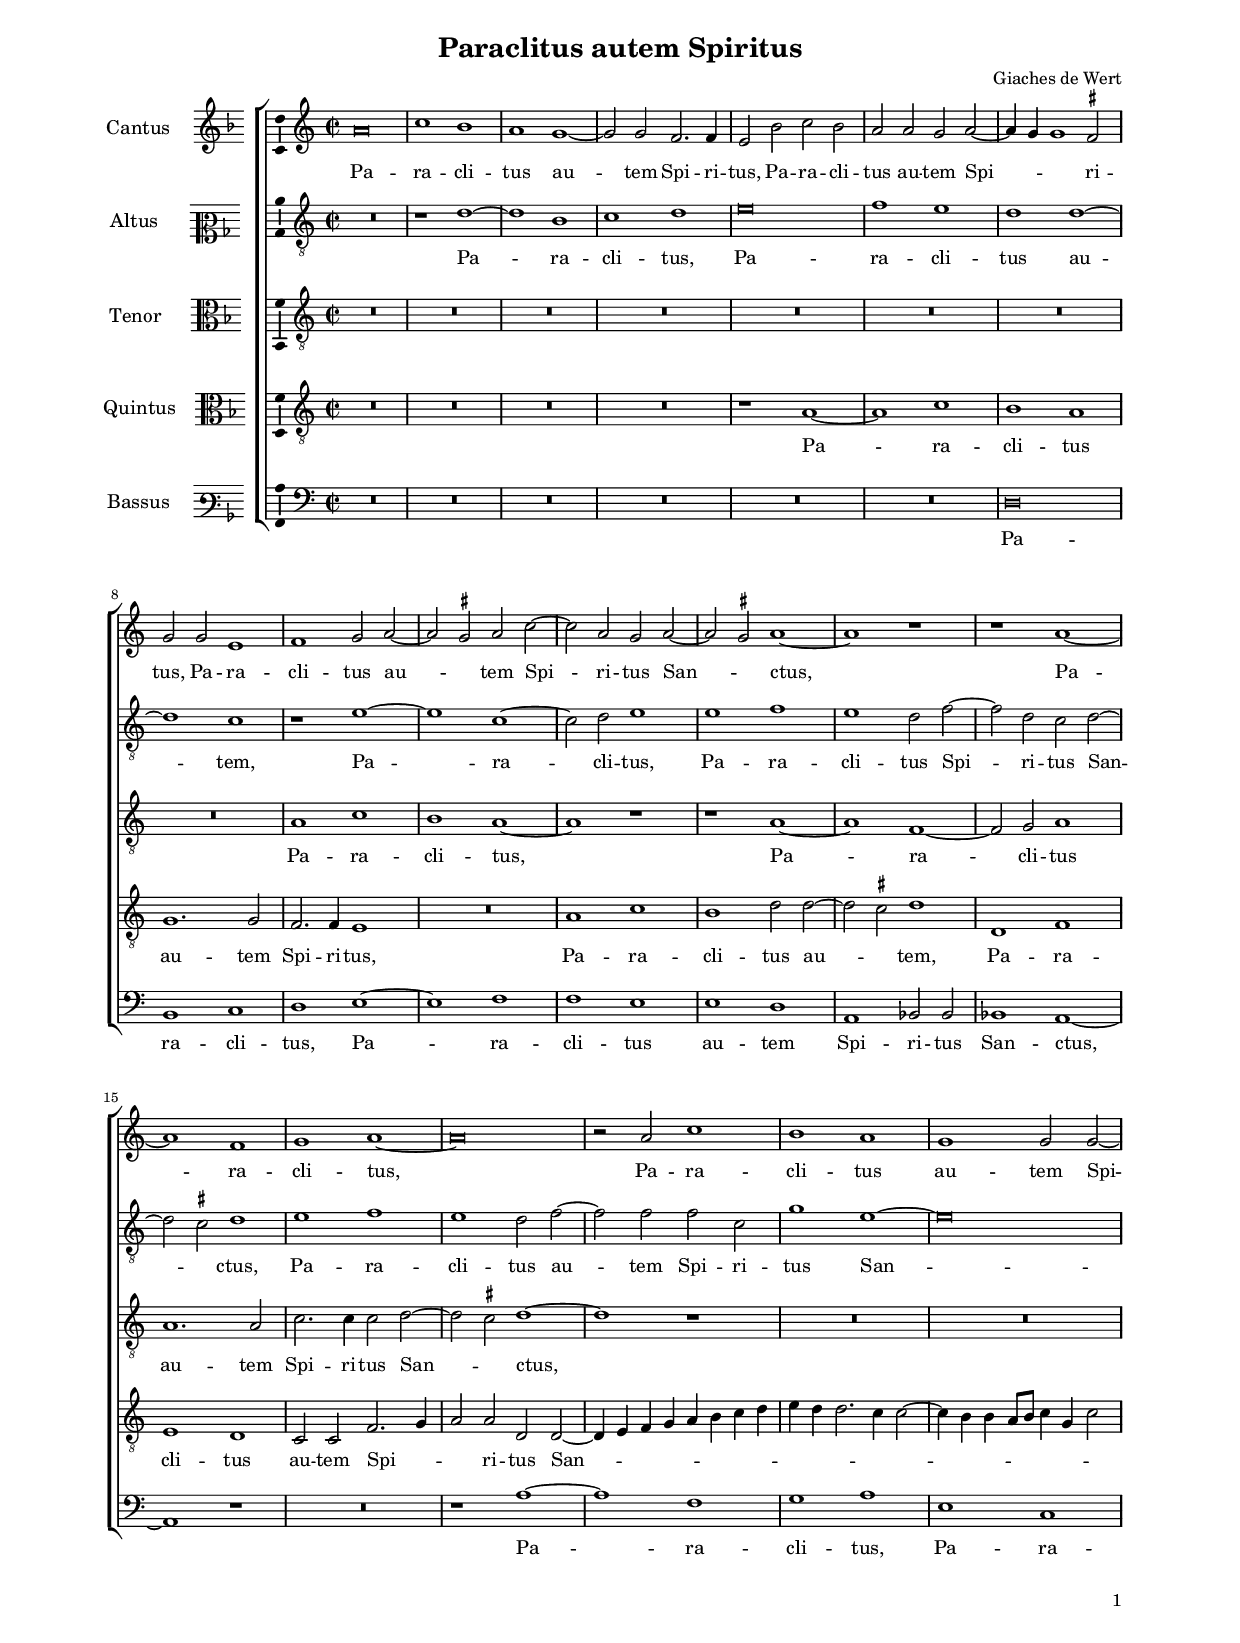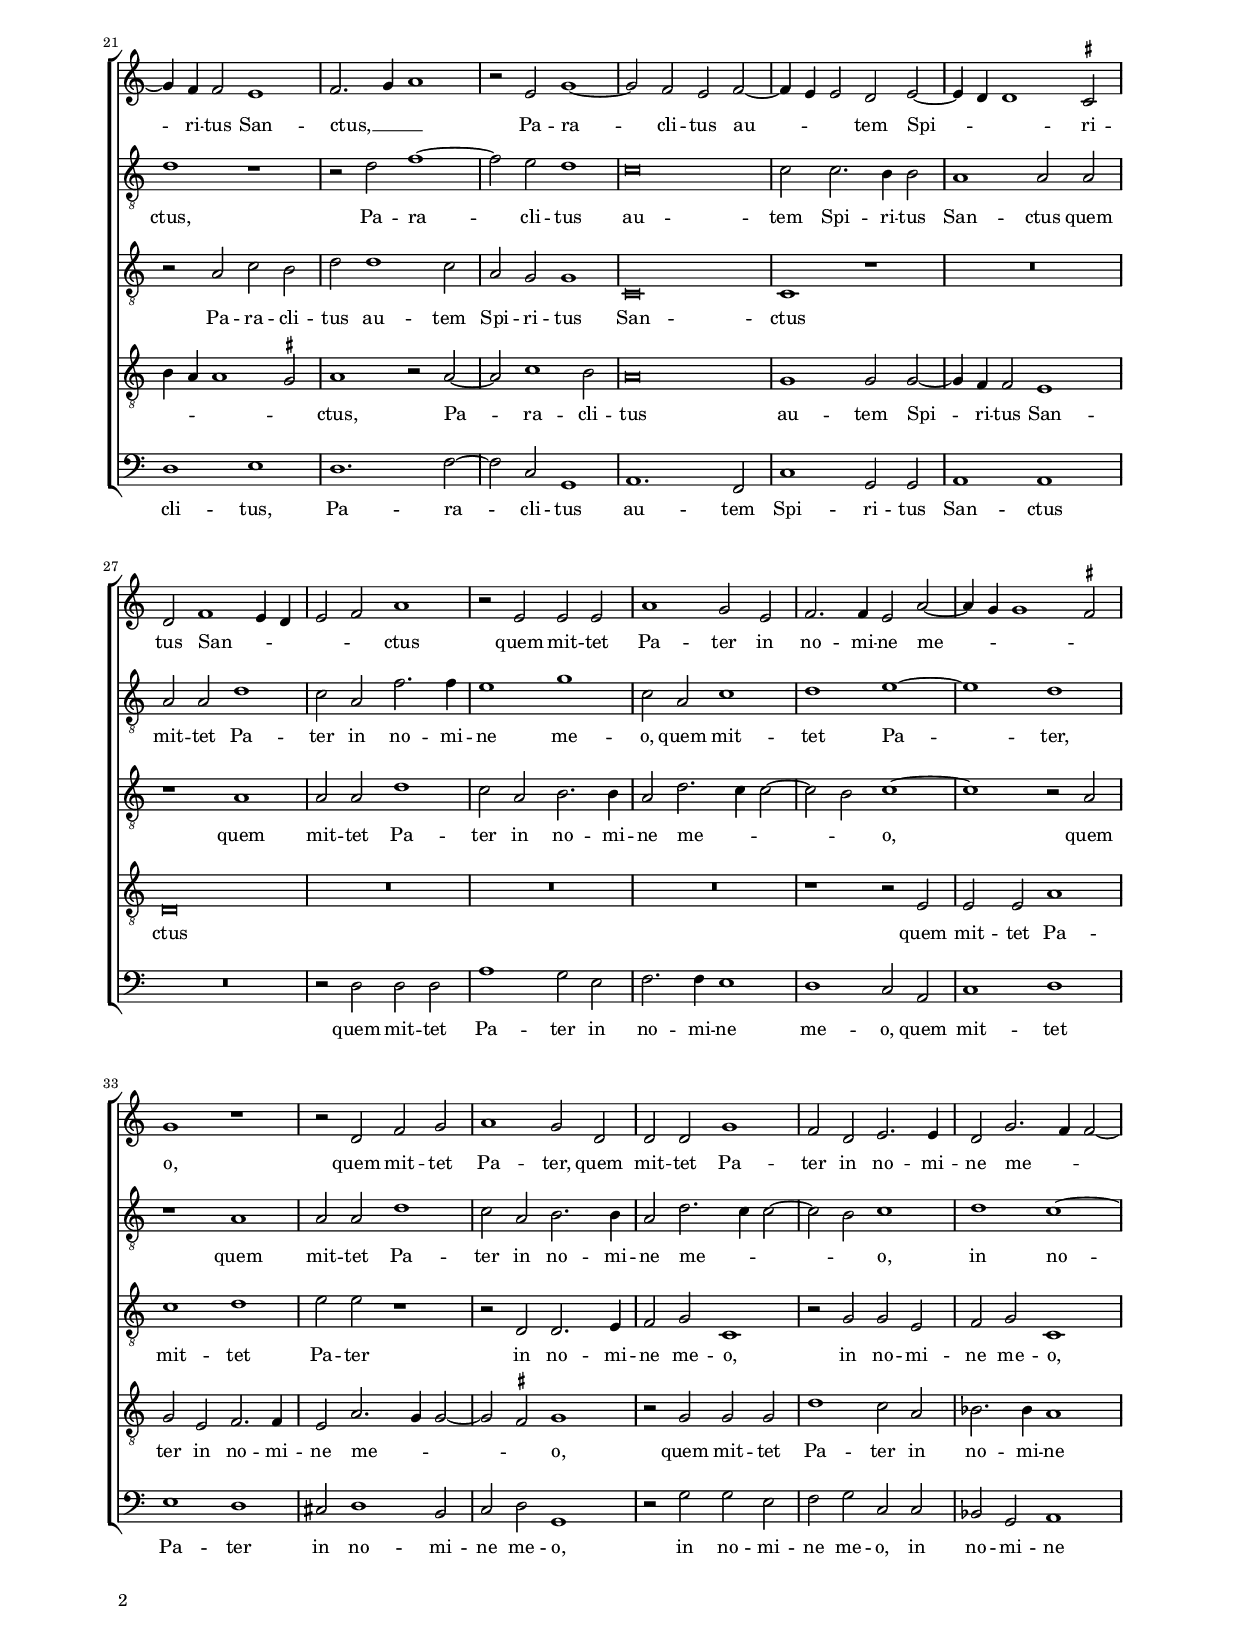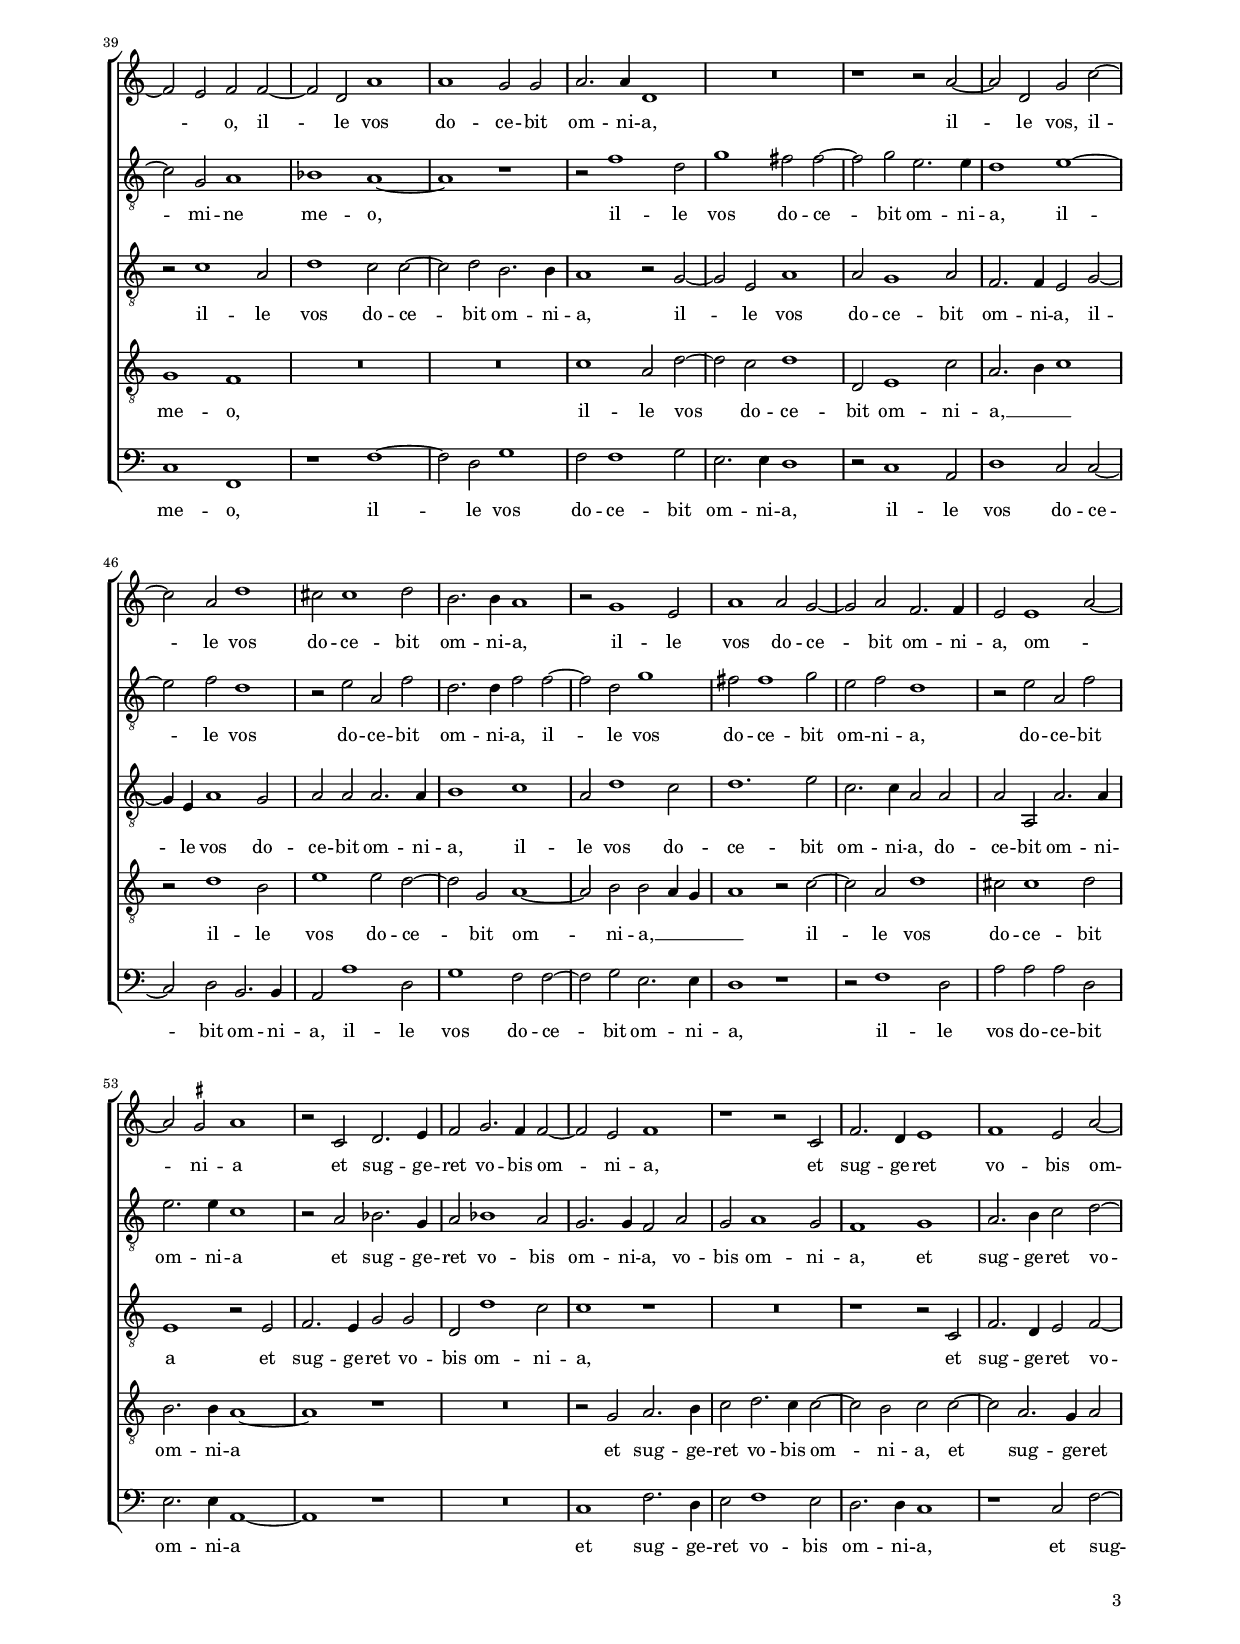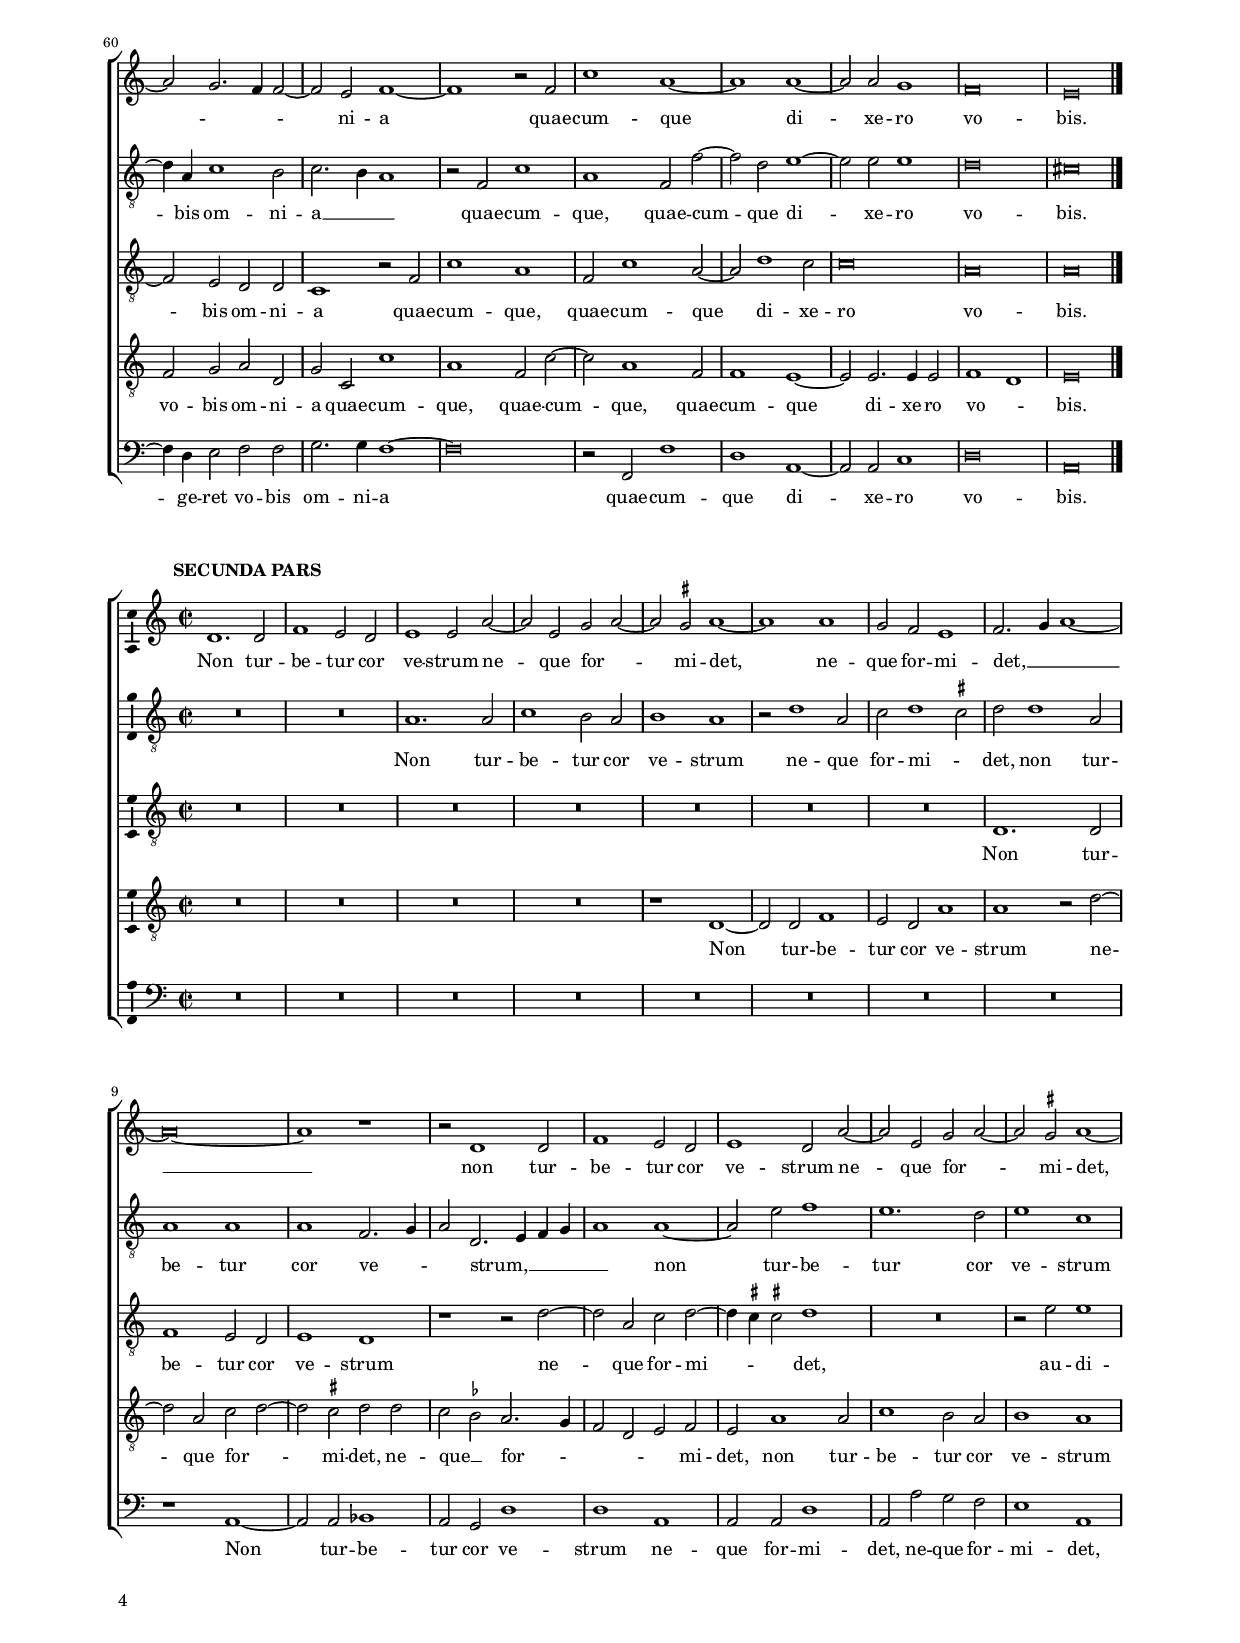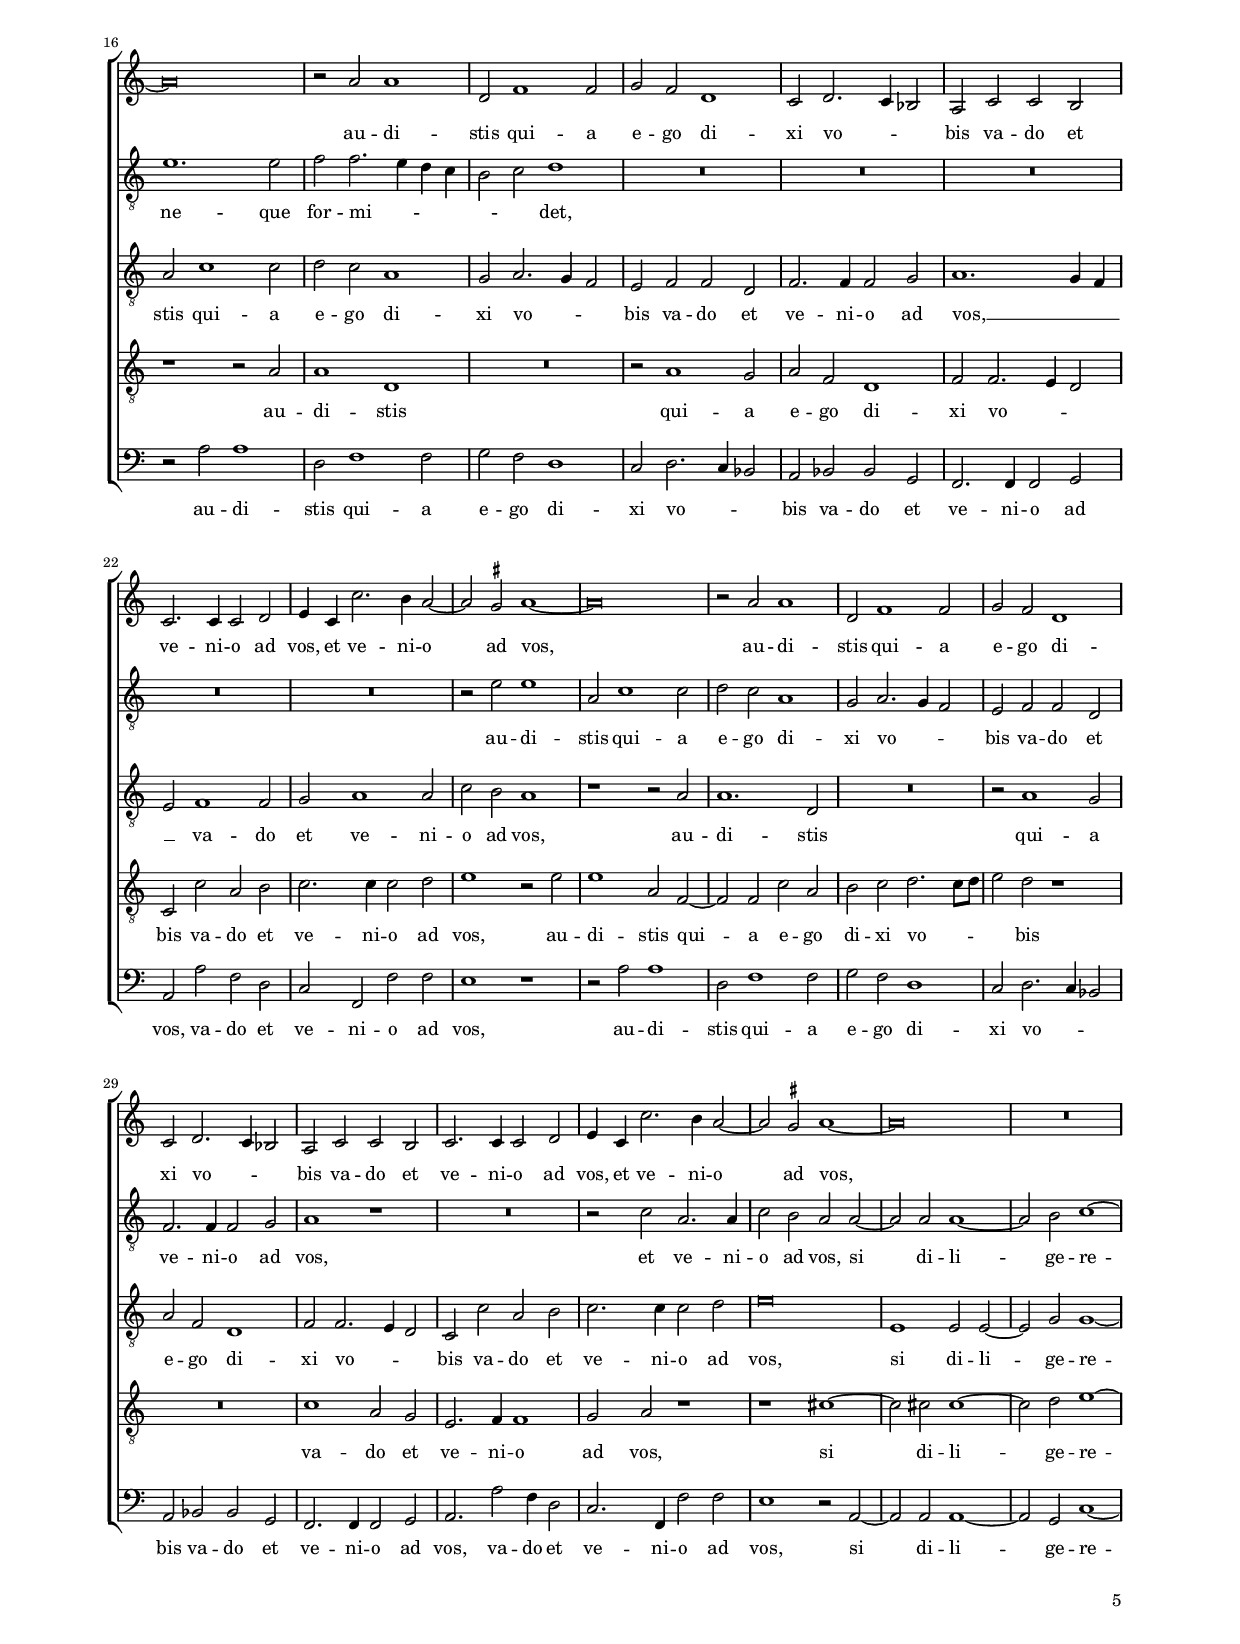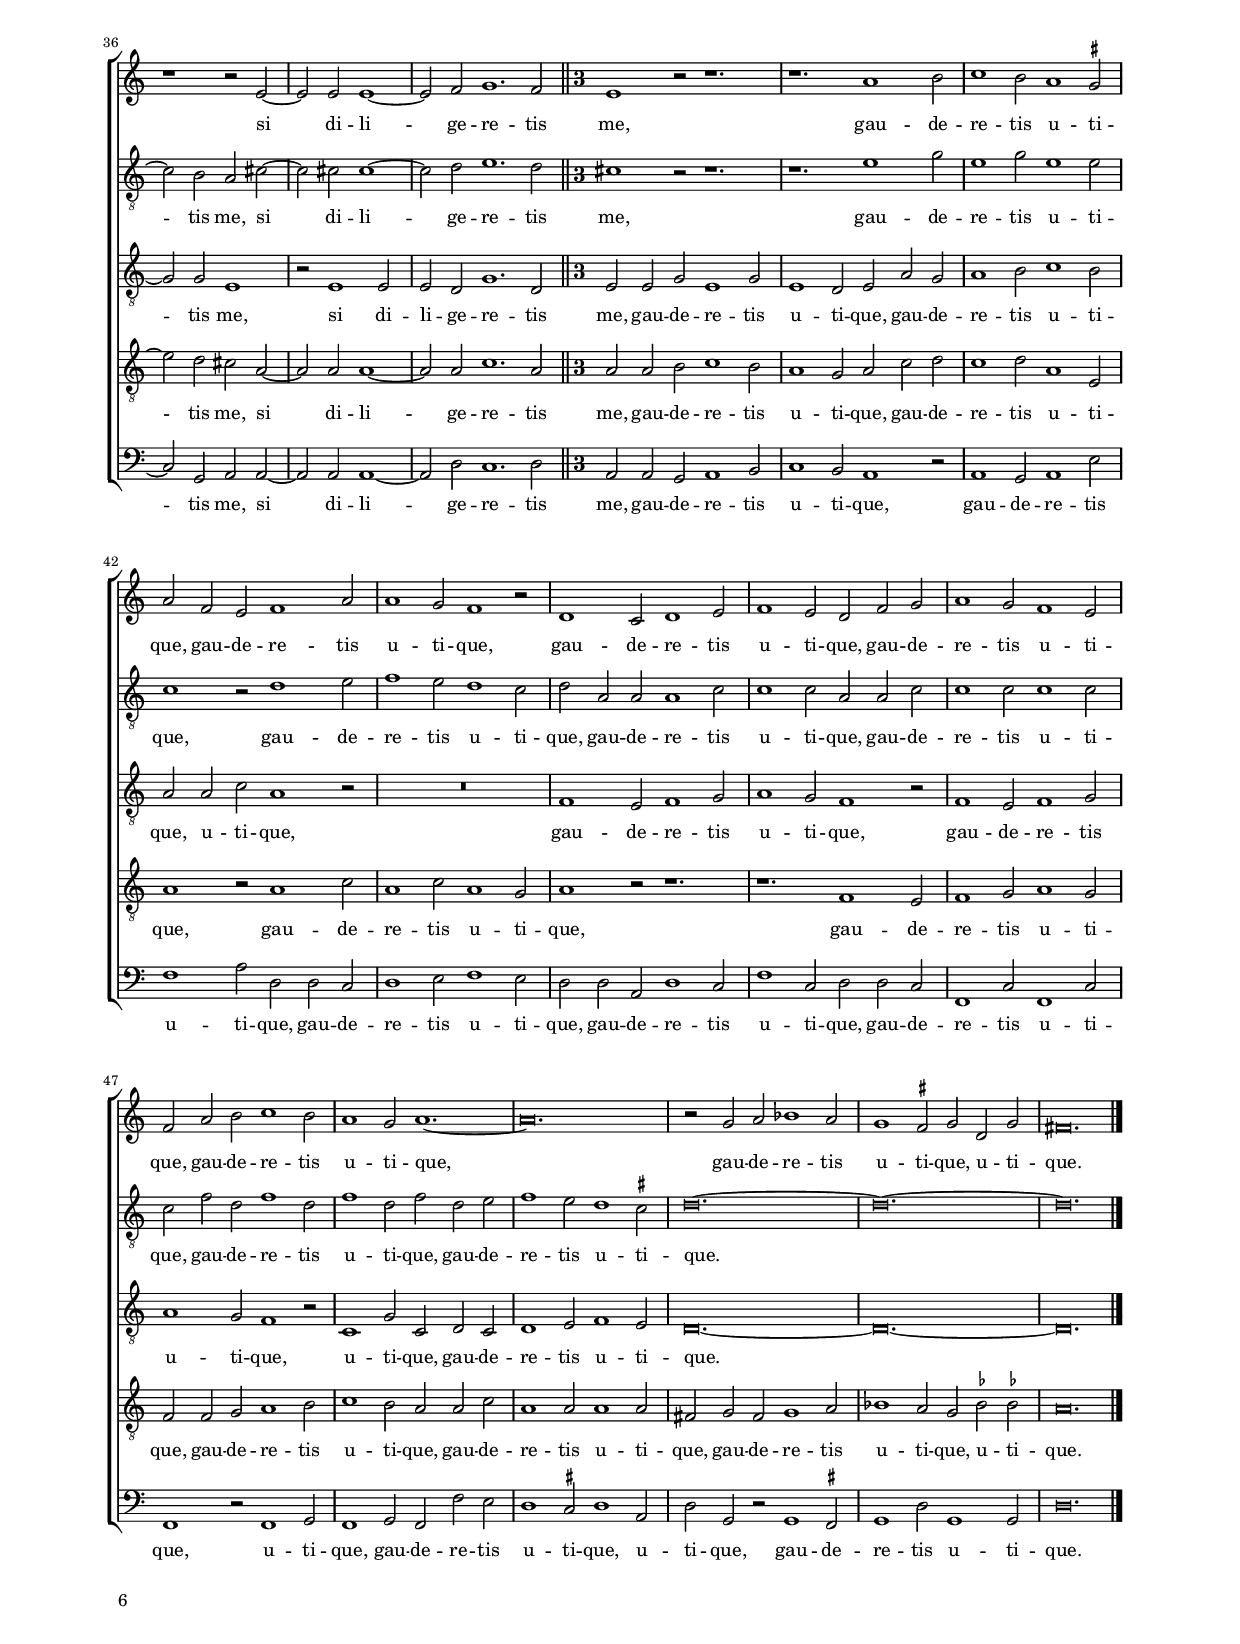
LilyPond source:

\header
{
  title="Paraclitus autem Spiritus"
  composer="Giaches de Wert"
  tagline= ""
}

\version "2.22.2"
\include "deutsch.ly"
#(set-global-staff-size 15)
% #(set-default-paper-size "letter")
#(ly:set-option 'point-and-click #f)

	
	ficta = { \once \set suggestAccidentals = ##t }
	
	forget = #(define-music-function (music) (ly:music?) #{
		\accidentalStyle forget
		$music
		\accidentalStyle default
		#})
	

\paper
	{
	top-margin = 1.8 \cm
	bottom-margin = 1.2 \cm
	left-margin = 2 \cm
	right-margin = 2 \cm
	ragged-bottom = ##f
	ragged-last-bottom = ##t
	print-page-number = ##f
	score-system-spacing = #'((basic-distance . 16) (minimum-distance . 14) (padding . 5) (strechability . 150))
	system-system-spacing = #'((basic-distance . 16) (minimum-distance . 14) (padding . 5) (strechability . 150))
    oddFooterMarkup=\markup   \fill-line { "" \fromproperty #'page:page-number-string }
    evenFooterMarkup=\markup  \fill-line { \fromproperty #'page:page-number-string "" }
    last-bottom-spacing = #'((basic-distance . 12) (minimum-distance . 7) (padding . 4))
%	systems-per-page = 3
    %page-count = 6
%	min-systems-per-page = 3
	}

global = {
	\key f \major
	\time 2/2 \set Score.measureLength = #(ly:make-moment 2/1)
    \set Score.tempoHideNote = ##t
    \tempo 2 = 95
    \skip 1*2*67 \bar "|."
	}
	

incipitcantus = \markup { \score {
	{
	\set Staff.instrumentName = \markup { \fontsize #1 "Cantus" }
	\key f \major
	\clef violin
	s4 \bar ""
	}
	\layout  {
	raggedright = ##t
	indent = 1.8 \cm
	line-width = 2.5 \cm
	\context { \Staff \remove Time_signature_engraver }
	\override Staff.Clef.Y-extent = #'(0 . 0)
	}} \hspace #1 }
      
      
incipitaltus = \markup { \score {
	{
	\set Staff.instrumentName = \markup { \fontsize #1 "Altus" }
	\key f \major
	\clef mezzosoprano
	s4 \bar ""
	}
	\layout  {
	raggedright = ##t
	indent = 1.8 \cm
	line-width = 2.5 \cm
	\context { \Staff \remove Time_signature_engraver }
	\override Staff.Clef.Y-extent = #'(0 . 0)
	}} \hspace #1 }


incipittenor = \markup { \score {
	{
	\set Staff.instrumentName = \markup { \fontsize #1 "Tenor" }
	\key f \major
	\clef alto
	s4 \bar ""
	}
	\layout  {
	raggedright = ##t
	indent = 1.8 \cm
	line-width = 2.5 \cm
	\context { \Staff \remove Time_signature_engraver }
	\override Staff.Clef.Y-extent = #'(0 . 0)
	}} \hspace #1 }
      
      
incipitquintus = \markup { \score {
	{
	\set Staff.instrumentName = \markup { \fontsize #1 "Quintus" }
	\key f \major
	\clef alto
	s4 \bar ""
	}
	\layout  {
	raggedright = ##t
	indent = 1.8 \cm
	line-width = 2.5 \cm
	\context { \Staff \remove Time_signature_engraver }
	\override Staff.Clef.Y-extent = #'(0 . 0)
	}} \hspace #1 }
      
      
incipitbassus = \markup { \score {
	{
	\set Staff.instrumentName = \markup { \fontsize #1 "Bassus" }
	\key f \major
	\clef varbaritone
	s4 \bar ""
	}
	\layout  {
	raggedright = ##t
	indent = 1.8 \cm
	line-width = 2.5 \cm
	\context { \Staff \remove Time_signature_engraver }
	\override Staff.Clef.Y-extent = #'(0 . 0)
	}} \hspace #1 }


cantus =  \relative c''
	{
	d\breve
	f1 e
	d1 c~
	c2 c b2. b4
%5
	a2 e' f e |
	d2 d c d~
	d4 c c1 \ficta h2
	c2 c a1
	b1 c2 d~
%10
	d2 \ficta cis d f~ |
	f2 d c d~
	d2 \ficta cis d1~
	d1 r
	r1 d~
%15
	d1 b |
	c1 d~
	d\breve
	r2 d f1
	e1 d
%20
	c1 c2 c~ |
	c4 b b2 a1
	b2. c4 d1
	r2 a c1~
	c2 b a b~
%25
	b4 a a2 g a~ |
	a4 g g1 \ficta fis2
	g2 b1 a4 g
	a2 b d1
	r2 a a a
%30
	d1 c2 a |
	b2. b4 a2 d~
	d4 c c1 \ficta h2
	c1 r
	r2 g b c
%35
	d1 c2 g |
	g2 g c1
	b2 g a2. a4
	g2 c2. b4 b2~
	b2 a b b~
%40
	b2 g d'1 |
	d1 c2 c
	d2. d4 g,1
	R\breve
	r1 r2 d'~
%45
	d2 g, c f~ |
	f2 d g1
	fis2 fis1 g2
	e2. e4 d1
	r2 c1 a2
%50
	d1 d2 c~ |
	c2 d b2. b4
	a2 a1 d2~
	d2 \ficta cis2 d1
	r2 f, g2. a4
%55
	b2 c2. b4 b2~ |
	b2 a b1
	r1 r2 f
	b2. g4 a1
	b1 a2 d~
%60
	d2 c2. b4 b2~ |
	b2 a b1~
	b1 r2 b
	f'1 d~
	d1 d~
%65
	d2 d c1 |
	b\breve
	a\breve |
	}


altus =  \relative c'
	{
	R\breve
	r1 g'~
	g1 e
	f1 g
%5
	a\breve |
	b1 a
	g1 g~
	g1 f
	r1 a~
%10
	a1 f~ |
	f2 g a1
	a1 b
	a1 g2 b~
	b2 g f g~
%15
	g2 \ficta fis g1 |
	a1 b
	a1 g2 b~
	b2 b b f
	c'1 a~
%20
	a\breve |
	g1 r
	r2 g b1~
	b2 a g1
	f\breve
%25
	f2 f2. e4 e2 |
	d1 d2 d
	d2 d g1
	f2 d b'2. b4
	a1 c
%30
	f,2 d f1 |
	g1 a~
	a1 g
	r1 d
	d2 d g1
%35
	f2 d e2. e4 |
	d2 g2. f4 f2~
	f2 e f1
	g1 f~
	f2 c d1
%40
	es1 d~ |
	d1 r
	r2 b'1 g2
	c1 h2 h~
	h2 c a2. a4
%45
	g1 a~ |
	a2 b g1
	r2 a d, b'
	g2. g4 b2 b~
	b2 g c1
%50
	h2 h1 c2 |
	a2 b g1
	r2 a d, b'
	a2. a4 f1
	r2 d es2. c4
%55
	d2 es1 d2 |
	c2. c4 b2 d
	c2 d1 c2
	b1 c
	d2. e4 f2 g~
%60
	g4 d f1 e2 |
	f2. e4 d1
	r2 b f'1
	d1 b2 b'~
	b2 g a1~
%65
	a2 a a1 |
	g\breve
	fis\breve |
	}


tenor =  \relative c'
	{
	R\breve
	R\breve
	R\breve
	R\breve
%5
	R\breve |
	R\breve
	R\breve
	R\breve
	d1 f
%10
	e1 d~ |
	d1 r
	r1 d~
	d1 b~
	b2 c d1
%15
	d1. d2 |
	f2. f4 f2 g~
	g2 \ficta fis2 g1~
	g1 r
	R\breve
%20
	R\breve |
	r2 d f2 e
	g2 g1 f2
	d2 c c1
	f,\breve
%25
	f1 r |
	R\breve
	r1 d'
	d2 d g1
	f2 d e2. e4
%30
	d2 g2. f4 f2~ |
	f2 e f1~
	f1 r2 d
	f1 g
	a2 a r1
%35
	r2 g, g2. a4 |
	b2 c f,1
	r2 c'c a
	b2 c f,1
	r2 f'1 d2
%40
	g1 f2 f~ |
	f2 g e2. e4
	d1 r2 c~
	c2 a d1
	d2 c1 d2
%45
	b2. b4 a2 c~ |
	c4 a d1 c2
	d2 d d2. d4
	e1 f
	d2 g1 f2
%50
	g1. a2 |
	f2. f4 d2 d
	d2 d, d'2. d4
	a1 r2 a
	b2. a4 c2 c
%55
	g2 g'1 f2 |
	f1 r
	R\breve
	r1 r2 f,
	b2. g4 a2 b~
%60
	b2 a g2 g |
	f1 r2 b
	f'1 d
	b2 f'1 d2~
	d2 g1 f2 |
%65
	f\breve |
	d\breve
	d\breve |
	}


quintus  =  \relative c'
	{
	R\breve
	R\breve
	R\breve
	R\breve
%5
	r1 d~ |
	d1 f
	e1 d
	c1. c2
	b2. b4 a1
%10
	R\breve |
	d1 f
	e1 g2 g~
	g2 \ficta fis g1
	g,1 b
%15
	a1 g |
	f2 f b2. c4
	d2 d g, g~
	g4 a b c d e f g
	a4 g g2. f4 f2~
%20
	f4 e e d8 e f4 c f2 |
	e4 d d1 \ficta cis2
	d1 r2 d~
	d2 f1 e2
	d\breve
%25
	c1 c2 c~ |
	c4 b b2 a1
	g\breve
	R\breve
	R\breve
%30
	R\breve |
	r1 r2 a
	a2 a d1
	c2 a b2. b4
	a2 d2. c4 c2~
%35
	c2 \ficta h c1 |
	r2 c c c
	g'1 f2 d
	es2. es4 d1
	c1 b |
%40
	R\breve |
	R\breve
	f'1 d2 g~
	g2 f g1
	g,2 a1 f'2
%45
	d2. e4 f1 |
	r2 g1 e2
	a1 a2 g~
	g2 c, d1~
	d2 e e d4 c
%50
	d1 r2 f~ |
	f2 d g1
	fis2 fis1 g2
	e2. e4 d1~
	d1 r
%55
	R\breve |
	r2 c d2. e4
	f2 g2. f4 f2~
	f2 e f f~
	f2 d2. c4 d2
%60
	b2 c d g, |
	c2 f, f'1
	d1 b2 f'~
	f2 d1 b2
	b1 a~
%65
	a2 a2. a4 a2 |
	b1 g
	a\breve |
	}


bassus  =  \relative c
	{
	R\breve
	R\breve
	R\breve
	R\breve
%5
	R\breve |
	R\breve
	g'\breve
	e1 f
	g1 a~
%10
	a1 b |
	b1 a
	a1 g
	d1 es2 es
	es1 d~
%15
	d1 r |
	R\breve
	r1 d'~
	d1 b
	c1 d
%20
	a1 f |
	g1 a
	g1. b2~
	b2 f c1
	d1. b2
%25
	f'1 c2 c |
	d1 d
	R\breve
	r2 g g g
	d'1 c2 a
%30
	b2. b4 a1 |
	g1 f2 d
	f1 g
	a1 g
	fis2 g1 e2
%35
	f2 g c,1 |
	r2 c' c a
	b2 c f, f
	es2 c d1
	f1 b,
%40
	r1 b'~ |
	b2 g c1
	b2 b1 c2
	a2. a4 g1
	r2 f1 d2
%45
	g1 f2 f~ |
	f2 g e2. e4
	d2 d'1 g,2
	c1 b2 b~
	b2 c a2. a4
%50
	g1 r |
	r2 b1 g2
	d'2 d d g,
	a2. a4 d,1~
	d1 r
%55
	R\breve |
	f1 b2. g4
	a2 b1 a2
	g2. g4 f1
	r1 f2 b~
%60
	b4 g a2 b b |
	c2. c4 b1~
	b\breve
	r2 b, b'1
	g1 d~
%65
	d2 d f1 |
	g\breve
	d\breve |
    }


lyricscantus = \lyricmode {
	Pa -- ra -- cli -- tus au -- tem Spi -- ri -- tus,
	Pa -- ra -- cli -- tus au -- tem Spi -- _ _ ri -- tus,
	Pa -- ra -- cli -- tus au -- _ tem Spi -- ri -- tus San -- _ ctus,
	Pa -- ra -- cli -- tus,
	Pa -- ra -- cli -- tus au -- tem Spi -- ri -- tus San -- ctus, __ _ _
	Pa -- ra -- cli -- tus au -- _ _ tem Spi -- _ _ ri -- tus San -- _ _ _ _ ctus
	quem mit -- tet Pa -- ter in no -- mi -- ne me -- _ _ _ o,
	quem mit -- tet Pa -- ter,
	quem mit -- tet Pa -- ter in no -- mi -- ne me -- _ _ _ o,
	il -- le vos do -- ce -- bit om -- ni -- a,
	il -- le vos,
	il -- le vos do -- ce -- bit om -- ni -- a,
	il -- le vos do -- ce -- bit om -- ni -- a,
	om -- _ ni -- a
	et sug -- ge -- ret vo -- bis om -- ni -- a,
	et sug -- ge -- ret vo -- bis om -- _ _ _ ni -- a
	quae -- cum -- que di -- xe -- ro vo -- bis.
	}


lyricsaltus = \lyricmode {
	Pa -- ra -- cli -- tus,
	Pa -- ra -- cli -- tus au -- tem,
	Pa -- ra -- cli -- tus,
	Pa -- ra -- cli -- tus Spi -- ri -- tus San -- _ ctus,
	Pa -- ra -- cli -- tus au -- tem Spi -- ri -- tus San -- ctus,
	Pa -- ra -- cli -- tus au -- tem Spi -- ri -- tus San -- ctus
	quem mit -- tet Pa -- ter in no -- mi -- ne me -- o,
	quem mit -- tet Pa -- ter,
	quem mit -- tet Pa -- ter in no -- mi -- ne me -- _ _ _ o,
	in no -- mi -- ne me -- o,
	il -- le vos do -- ce -- bit om -- ni -- a,
	il -- le vos do -- ce -- bit om -- ni -- a,
	il -- le vos do -- ce -- bit om -- ni -- a,
	do -- ce -- bit om -- ni -- a
	et sug -- ge -- ret vo -- bis om -- ni -- a,
	vo -- bis om -- ni -- a,
	et sug -- ge -- ret vo -- bis om -- ni -- a __ _ _
	quae -- cum -- que,
	quae -- cum -- que di -- xe -- ro vo -- bis.
	}


lyricstenor = \lyricmode {
	Pa -- ra -- cli -- tus,
	Pa -- ra -- cli -- tus au -- tem Spi -- ri -- tus San -- _ ctus,
	Pa -- ra -- cli -- tus au -- tem Spi -- ri -- tus San -- ctus
	quem mit -- tet Pa -- ter in no -- mi -- ne me -- _ _ _ o,
	quem mit -- tet Pa -- ter in no -- mi -- ne me -- o,
	in no -- mi -- ne me -- o,
	il -- le vos do -- ce -- bit om -- ni -- a,
	il -- le vos do -- ce -- bit om -- ni -- a,
	il -- le vos do -- ce -- bit om -- ni -- a,
	il -- le vos do -- ce -- bit om -- ni -- a,
	do -- ce -- bit om -- ni -- a
	et sug -- ge -- ret vo -- bis om -- ni -- a,
	et sug -- ge -- ret vo -- bis om -- ni -- a
	quae -- cum -- que,
	quae -- cum -- que di -- xe -- ro vo -- bis.
	}


lyricsquintus = \lyricmode {
	Pa -- ra -- cli -- tus au -- tem Spi -- ri -- tus,
	Pa -- ra -- cli -- tus au -- _ tem,
	Pa -- ra -- cli -- tus au -- tem Spi -- _ _ ri -- tus 
	San -- _ _ _ _ _ _ _ _ _ _ _ _ _ _ _ _ _ _ _ _ _ _ _ ctus,
	Pa -- ra -- cli -- tus au -- tem Spi -- ri -- tus San -- ctus
	quem mit -- tet Pa -- ter in no -- mi -- ne me -- _ _ _ o,
	quem mit -- tet Pa -- ter in no -- mi -- ne me -- o,
	il -- le vos do -- ce -- bit om -- ni -- a, __ _ _
	il -- le vos do -- ce -- bit om -- ni -- a, __ _ _ _
	il -- le vos do -- ce -- bit om -- ni -- a
	et sug -- ge -- ret vo -- bis om -- ni -- a,
	et sug -- ge -- ret vo -- bis om -- ni -- a
	quae -- cum -- que,
	quae -- cum -- que,
	quae -- cum -- que di -- xe -- ro vo -- _ bis.
	}


lyricsbassus = \lyricmode {
	Pa -- ra -- cli -- tus,
	Pa -- ra -- cli -- tus au -- tem Spi -- ri -- tus San -- ctus,
	Pa -- ra -- cli -- tus,
	Pa -- ra -- cli -- tus,
	Pa -- ra -- cli -- tus au -- tem Spi -- ri -- tus San -- ctus
	quem mit -- tet Pa -- ter in no -- mi -- ne me -- o,
	quem mit -- tet Pa -- ter in no -- mi -- ne me -- o,
	in no -- mi -- ne me -- o,
	in no -- mi -- ne me -- o,
	il -- le vos do -- ce -- bit om -- ni -- a,
	il -- le vos do -- ce -- bit om -- ni -- a,
	il -- le vos do -- ce -- bit om -- ni -- a,
	il -- le vos do -- ce -- bit om -- ni -- a
	et sug -- ge -- ret vo -- bis om -- ni -- a,
	et sug -- ge -- ret vo -- bis om -- ni -- a
	quae -- cum -- que di -- xe -- ro vo -- bis.
	}


\score
{  
	\transpose f c {
	\new ChoirStaff \with { \override StaffGrouper.staff-staff-spacing.basic-distance = #12 }
	<<

	\new Staff << \global
	\new Voice="v1" {
	\set Staff.instrumentName=\incipitcantus
	\set Staff.midiInstrument = "reed organ"
	\clef violin
	\cantus }
	\new Lyrics \lyricsto "v1" {\lyricscantus }
	>>


	\new Staff << \global
	\new Voice="v2" {
	\set Staff.instrumentName=\incipitaltus
	\set Staff.midiInstrument = "reed organ"
	\clef "G_8"
	\altus}
	\new Lyrics \lyricsto "v2" {\lyricsaltus }
	>>


	\new Staff << \global
	\new Voice="v3" {
	\set Staff.instrumentName=\incipittenor
	\set Staff.midiInstrument = "reed organ"
	\clef "G_8"
	\tenor }
	\new Lyrics \lyricsto "v3" {\lyricstenor }
	>>


	\new Staff << \global
	\new Voice="v5" {
	\set Staff.instrumentName=\incipitquintus
	\set Staff.midiInstrument = "reed organ"
	\clef "G_8"
	\quintus}
	\new Lyrics \lyricsto "v5" {\lyricsquintus }
	>>


	\new Staff << \global
	\new Voice="v4" {
	\set Staff.instrumentName=\incipitbassus
	\set Staff.midiInstrument = "reed organ"
	\clef bass
	\bassus }
	\new Lyrics \lyricsto "v4" {\lyricsbassus}
	>>

	>>
	} % transpose

	\layout
	{
	indent = 2.5 \cm
	\context { \Staff \override TimeSignature.break-visibility = #end-of-line-invisible }
	\context { \Lyrics \override VerticalAxisGroup.nonstaff-relatedstaff-spacing.padding = #1.5 }
%	\context { \Lyrics \override LyricText.font-size = #1 }
	\context { \Staff \consists "Ambitus_engraver" }
	\context { \Score \override BarNumber.padding = #2 }
	\context { \Voice \override NoteHead.style = #'baroque }
	}


\midi
	{
	}

}

%%%%%%%%%%%%%%%%%%%%  SECUNDA PARS %%%%%%%%%%%%%%%%%%%%


global = {
	\key f \major
	\time 2/2 \set Score.measureLength = #(ly:make-moment 2/1)
    \set Score.tempoHideNote = ##t
    \tempo 2 = 95
    \skip 1*2*37
    \set Score.measureLength = #(ly:make-moment 3/1)
    \skip 1*3 \bar "||"
	\time 3/1 \once \override Score.TimeSignature.style = #'single-digit
    \tempo 2 = 140
    \skip 1*3*14 \bar "|."
	}


cantus =  \relative c''
	{
	g1. g2
	b1 a2 g
	a1 a2 d~
	d2 a c d~
%5
	d2 \ficta cis d1~ |
	d1 d
	c2 b a1
	b2. c4 d1~
	d\breve~
%10
	d1 r |
	r2 g,1 g2
	b1 a2 g
	a1 g2 d'~
	d2 a c d~
%15
	d2 \ficta cis d1~ |
	d\breve
	r2 d d1
	g,2 b1 b2
	c2 b g1
%20
	f2 g2. f4 es2 |
	d2 f f e
	f2. f4 f2 g
	a4 f f'2. e4 d2~
	d2 \ficta cis2 d1~
%25
	d\breve |
	r2 d d1
	g,2 b1 b2
	c2 b g1
	f2 g2. f4 es2
%30
	d2 f f e |
	f2. f4 f2 g
	a4 f f'2. e4 d2~
	d2 \ficta cis d1~
	d\breve
%35
	R\breve |
	r1 r2 a~
	a2 a a1~
	a2 b c1. b2
% Triple time - coloration
	a1 r2 r1.
%40
	r1. d1 e2
	f1 e2 d1 \ficta cis2
	d2 b a b1 d2
	d1 c2 b1 r2
	g1 f2 g1 a2
%45
	b1 a2 g b c |
	d1 c2 b1 a2
	b2 d e f1 e2
	d1 c2 d1.~
	d\breve.
%50
	r2 c d es1 d2 |
	c1 \ficta h2 c g c
	h\breve. |
	}


altus =  \relative c'
	{
	R\breve
	R\breve
	d1. d2
	f1 e2 d
%5
	e1 d |
	r2 g1 d2
	f2 g1 \ficta fis2
	g2 g1 d2
	d1 d
%10
	d1 b2. c4 |
	d2 g,2. a4 b c
	d1 d~
	d2 a' b1
	a1. g2
%15
	a1 f |
	a1. a2
	b2 b2. a4 g f
	e2 f g1
	R\breve
%20
	R\breve |
	R\breve
	R\breve
	R\breve
	r2 a a1
%25
	d,2 f1 f2 |
	g2 f d1
	c2 d2. c4 b2
	a2 b b g
	b2. b4 b2 c
%30
	d1 r |
	R\breve
	r2 f d2. d4
	f2 e d d~
	d2 d d1~
%35
	d2 e f1~ |
	f2 e d fis~
	fis2 fis fis1~
	fis2 g a1. g2
% Triple time - coloration
	fis 1 r2 r1.
%40
	r1. a1 c2 |
	a1 c2 a1 a2
	f1 r2 g1 a2
	b1 a2 g1 f2
	g2 d d d1 f2
%45
	f1 f2 d2 d f |
	f1 f2 f1 f2
	f2 b g b1 g2
	b1 g2 b2 g a
	b1 a2 g1 \ficta fis2
%50
	g\breve.~ |
	g\breve.~
	g\breve. |
	}


tenor =  \relative c'
	{
	R\breve
	R\breve
	R\breve
	R\breve
%5
	R\breve |
	R\breve
	R\breve
	g1. g2
	b1 a2 g
%10
	a1 g |
	r1 r2 g'~
	g2 d f g~
	g4 \ficta fis \ficta fis!2 g1
	R\breve
%15
	r2 a a1 |
	d,2 f1 f2
	g2 f d1
	c2 d2. c4 b2
	a2 b b g
%20
	b2. b4 b2 c |
	d1. c4 b
	a2 b1 b2
	c2 d1 d2
	f2 e d1
%25
	r1 r2 d |
	d1. g,2
	R\breve
	r2 d'1 c2
	d2 b g1
%30
	b2 b2. a4 g2 |
	f2 f' d e
	f2. f4 f2 g
	a\breve
	a,1 a2 a~
%35
	a2 c c1~ |
	c2 c a1
	r2 a1 a2
	a2 g c1. g2
% Triplet time - coloration
	a2 a c a1 c2
%40
	a1 g2 a2 d c |
	d1 e2 f1 e2
	d2 d f d1 r2 
	R\breve.
	b1 a2 b1 c2
%45
	d1 c2 b1 r2 |
	b1 a2 b1 c2
	d1 c2 b1 r2
	f1 c'2 f,2 g f 
	g1 a2 b1 a2
%50
	g\breve.~ |
	g\breve.~
	g\breve. |
	}


quintus  =  \relative c'
	{
	R\breve
	R\breve
	R\breve
	R\breve
%5
	r1 g~ |
	g2 g b1
	a2 g d'1
	d1 r2 g~
	g2 d f g~
%10
	g2 \ficta fis g g |
	f2 \ficta es d2. c4
	b2 g a b
	a2 d1 d2
	f1 e2 d
%15
	e1 d |
	r1 r2 d
	d1 g,
	R\breve
	r2 d'1 c2
%20
	d2 b g1 |
	b2 b2. a4 g2
	f2 f' d e
	f2. f4 f2 g
	a1 r2 a
%25
	a1 d,2 b~ |
	b2 b f' d
	e2 f g2. f8 g
	a2 g r1
	R\breve
%30
	f1 d2 c |
	a2. b4 b1
	c2 d r1
	r1 fis~
	fis2 fis fis1~
%35
	fis2 g a1~ |
	a2 g fis d~
	d2 d d1~
	d2 d f1. d2
% Triple time - coloration
	d2 d e f1 e2 
%40
	d1 c2 d2 f g
	f1 g2 d1 a2
	d1 r2 d1 f2
	d1 f2 d1 c2
	d1 r2 r1.
%45
	r1. b1 a2 |
	b1 c2 d1 c2
	b2 b c d1 e2
	f1 e2 d2 d f
	d1 d2 d1 d2
%50
	h2 c h c1 d2 |
	es1 d2 c2 \ficta es! \ficta es!
	d\breve. |
	}


bassus  =  \relative c
	{
	R\breve
	R\breve
	R\breve
	R\breve
%5
	R\breve |
	R\breve 
	R\breve
	R\breve
	r1 d~
%10
	d2 d es1 |
	d2 c g'1
	g1 d
	d2 d g1
	d2 d' c b
%15
	a1 d, |
	r2 d' d1
	g,2 b1 b2
	c2 b g1
	f2 g2. f4 es2
%20
	d2 es es c |
	b2. b4 b2 c
	d2 d' b g
	f2 b, b' b
	a1 r
%25
	r2 d d1 |
	g,2 b1 b2
	c2 b g1
	f2 g2. f4 es2
	d2 es es c
%30
	b2. b4 b2 c |
	d2. d'2 b4 g2
	f2. b,4 b'2 b
	a1 r2 d,~
	d2 d d1~
%35
	d2 c f1~ |
	f2 c d d~
	d2 d d1~
	d2 g f1. g2
% Triple time - coloration
	d2 d c d1 e2
%40
	f1 e2 d1 r2 |
	d1 c2 d1 a'2
	b1 d2 g,2 g f
	g1 a2 b1 a2
	g2 g d g1 f2
%45
	b1 f2 g g f |
	b,1 f'2 b,1 f'2
	b,1 r2 b1 c2
	b1 c2 b b' a
	g1 \ficta fis2 g1 d2
%50
	g2 c, r c1 \ficta h2 |
	c1 g'2 c,1 c2
	g'\breve. |
	}


lyricscantus = \lyricmode {
	Non tur -- be -- tur cor ve -- strum
	ne -- que for -- _ mi -- det,
	ne -- que for -- mi -- det, __ _ _
	non tur -- be -- tur cor ve -- strum
	ne -- que for -- _ mi -- det,
	au -- di -- stis qui -- a e -- go di -- xi vo -- _ _ bis
	va -- do et ve -- ni -- o ad vos,
	et ve -- ni -- o ad vos,
	au -- di -- stis qui -- a e -- go di -- xi vo -- _ _ bis
	va -- do et ve -- ni -- o ad vos,
	et ve -- ni -- o ad vos,
	si di -- li -- ge -- re -- tis me,
	gau -- de -- re -- tis u -- ti -- que,
	gau -- de -- re -- tis u -- ti -- que,
	gau -- de -- re -- tis u -- ti -- que,
	gau -- de -- re -- tis u -- ti -- que,
	gau -- de -- re -- tis u -- ti -- que,
	gau -- de -- re -- tis u -- ti -- que,
	u -- ti -- que.
	}


lyricsaltus = \lyricmode {
	Non tur -- be -- tur cor ve -- strum
	ne -- que for -- mi -- _ det,
	non tur -- be -- tur cor ve -- _ _ strum, __ _ _ _ _
	non tur -- be -- tur cor ve -- strum
	ne -- que for -- mi -- _ _ _ _ _ det,
	au -- di -- stis qui -- a e -- go di -- xi vo -- _ _ bis
	va -- do et ve -- ni -- o ad vos,
	et ve -- ni -- o ad vos,
	si di -- li -- ge -- re -- tis me,
	si di -- li -- ge -- re -- tis me,
	gau -- de -- re -- tis u -- ti -- que,
	gau -- de -- re -- tis u -- ti -- que,
	gau -- de -- re -- tis u -- ti -- que,
	gau -- de -- re -- tis u -- ti -- que,
	gau -- de -- re -- tis u -- ti -- que,
	gau -- de -- re -- tis u -- ti -- que.
	}


lyricstenor = \lyricmode {
	Non tur -- be -- tur cor ve -- strum
	ne -- que for -- mi -- _ _ det,
	au -- di -- stis qui -- a e -- go di -- xi vo -- _ _ bis
	va -- do et ve -- ni -- o ad vos, __ _ _ _
	va -- do et ve -- ni -- o ad vos,
	au -- di -- stis qui -- a e -- go di -- xi vo -- _ _ bis
	va -- do et ve -- ni -- o ad vos,
	si di -- li -- ge -- re -- tis me,
	si di -- li -- ge -- re -- tis me,
	gau -- de -- re -- tis u -- ti -- que,
	gau -- de -- re -- tis u -- ti -- que,
	u -- ti -- que,
	gau -- de -- re -- tis u -- ti -- que,
	gau -- de -- re -- tis u -- ti -- que,
	u -- ti -- que,
	gau -- de -- re -- tis u -- ti -- que.
	}


lyricsquintus = \lyricmode {
	Non tur -- be -- tur cor ve -- strum
	ne -- que for -- _ mi -- det,
	ne -- que __ _ for -- _ _ _ _ mi -- det,
	non tur -- be -- tur cor ve -- strum
	au -- di -- stis qui -- a e -- go di -- xi vo -- _ _ bis
	va -- do et ve -- ni -- o ad vos,
	au -- di -- stis qui -- a e -- go di -- xi vo -- _ _ _ bis
	va -- do et ve -- ni -- o ad vos,
	si di -- li -- ge -- re -- tis me,
	si di -- li -- ge -- re -- tis me,
	gau -- de -- re -- tis u -- ti -- que,
	gau -- de -- re -- tis u -- ti -- que,
	gau -- de -- re -- tis u -- ti -- que,
	gau -- de -- re -- tis u -- ti -- que,
	gau -- de -- re -- tis u -- ti -- que,
	gau -- de -- re -- tis u -- ti -- que,
	gau -- de -- re -- tis u -- ti -- que,
	u -- ti -- que.
	}


lyricsbassus = \lyricmode {
	Non tur -- be -- tur cor ve -- strum
	ne -- que for -- mi -- det,
	ne -- que for -- mi -- det,
	au -- di -- stis qui -- a e -- go di -- xi vo -- _ _ bis
	va -- do et ve -- ni -- o ad vos,
	va -- do et ve -- ni -- o ad vos,
	au -- di -- stis qui -- a e -- go di -- xi vo -- _ _ bis
	va -- do et ve -- ni -- o ad vos,
	va -- do et ve -- ni -- o ad vos,
	si di -- li -- ge -- re -- tis me,
	si di -- li -- ge -- re -- tis me,
	gau -- de -- re -- tis u -- ti -- que,
	gau -- de -- re -- tis u -- ti -- que,
	gau -- de -- re -- tis u -- ti -- que,
	gau -- de -- re -- tis u -- ti -- que,
	gau -- de -- re -- tis u -- ti -- que,
	u -- ti -- que,
	gau -- de -- re -- tis u -- ti -- que,
	u -- ti -- que,
	gau -- de -- re -- tis u -- ti -- que.
	}


\score
	{  
	\transpose f c {
	\new ChoirStaff \with { \override StaffGrouper.staff-staff-spacing.basic-distance = #12 }
	<<

	\new Staff <<\global
	\new Voice="v1" {
	  %\set Staff.instrumentName=Cantus
		\set Staff.midiInstrument = "reed organ"
		\clef violin
		\cantus }
	\new Lyrics \lyricsto "v1" {\lyricscantus }
	>>


	\new Staff << \global
	\new Voice="v2" {
	  %\set Staff.instrumentName=Altus
		\set Staff.midiInstrument = "reed organ"
	\clef "G_8"
		\altus}
	\new Lyrics \lyricsto "v2" {\lyricsaltus }
	>>


	\new Staff <<\global
	\new Voice="v3" {
	  %\set Staff.instrumentName=Tenor
		\set Staff.midiInstrument = "reed organ"
		\clef "G_8"
		\tenor }
	\new Lyrics \lyricsto "v3" {\lyricstenor }
	>>


	\new Staff << \global
	\new Voice="v5" {
	  %\set Staff.instrumentName=Quintus
		\set Staff.midiInstrument = "reed organ"
		\clef "G_8"
		\quintus}
	\new Lyrics \lyricsto "v5" {\lyricsquintus }
	>>


	\new Staff <<\global
	\new Voice="v4" {
	  %\set Staff.instrumentName=Bassus
		\set Staff.midiInstrument = "reed organ"
		\clef bass
		\bassus }
	\new Lyrics \lyricsto "v4" {\lyricsbassus}
	>>
	
	>>
	} % transpose

	\layout
	{
	indent = 0 \cm
	\context { \Staff \override TimeSignature.break-visibility = #end-of-line-invisible }
	\context { \Lyrics \override VerticalAxisGroup.nonstaff-relatedstaff-spacing.padding = #1.5 }
%	\context { \Lyrics \override LyricText.font-size = #1 }
	\context { \Staff \consists "Ambitus_engraver" }
	\context { \Score \override BarNumber.padding = #2 }
	\context { \Voice \override NoteHead.style = #'baroque }
	}

    \header { piece = \markup { \raise #2 \hspace # 7 \bold "SECUNDA PARS"} }
    
\midi
	{
	}
	
}

% EOF
